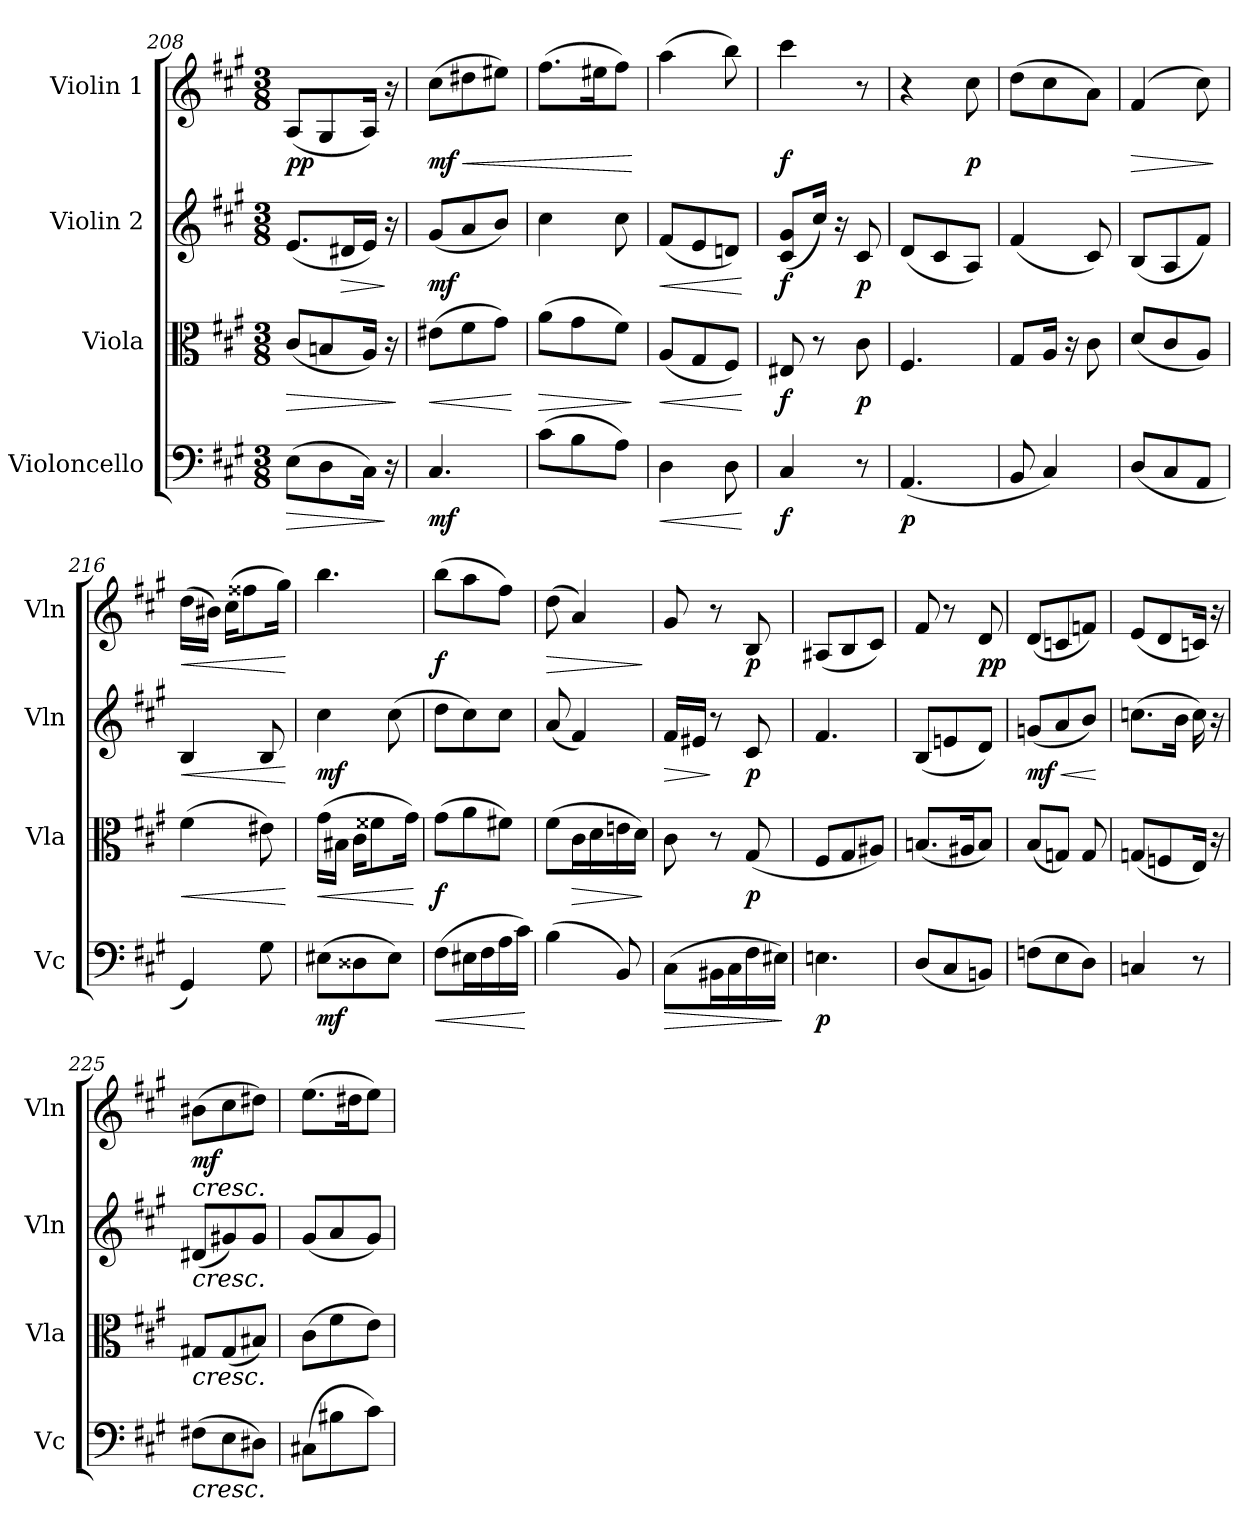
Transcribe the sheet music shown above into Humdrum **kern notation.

**kern	**dynam	**kern	**dynam	**kern	**dynam	**kern	**dynam
*part4	*part4	*part3	*part3	*part2	*part2	*part1	*part1
*staff4	*staff4	*staff3	*staff3	*staff2	*staff2	*staff1	*staff1
*I"Violoncello	*	*I"Viola	*	*I"Violin 2	*	*I"Violin 1	*
*I'Vc	*	*I'Vla	*	*I'Vln	*	*I'Vln	*
!!LO:LB:g=z
*clefF4	*	*clefC3	*	*clefG2	*	*clefG2	*
*k[f#c#g#]	*	*k[f#c#g#]	*	*k[f#c#g#]	*	*k[f#c#g#]	*
*M3/8	*	*M3/8	*	*M3/8	*	*M3/8	*
=208	=208	=208	=208	=208	=208	=208	=208
!	!LO:HP:b	!	!LO:HP:b	!	!	!	!LO:DY:b
(>8E\L	>	(<8c#/L	>	(<8.e/L	.	(<8A/L	pp
8D\	.	8Bn/	.	.	.	8G#/	.
!	!	!	!	!	!LO:HP:b	!	!
.	.	.	.	16d#X/L	>	.	.
16C#\Jk)	.	16A/Jk)	.	16e/JJ)	.	16A/Jk)	.
16r	]	16r	.	16r	]	16r	.
.	.	.	]	.	.	.	.
=209	=209	=209	=209	=209	=209	=209	=209
!	!LO:DY:b	!	!LO:HP:b	!	!	!	!LO:HP:b
!	!	!	!LO:DY:n=1:b	!	!LO:DY:b	!	!LO:DY:n=1:b
4.C#/	mf	(>8e#X\L	< other-dynamics	(<8g#/L	mf	(>8cc#\L	< mf
.	.	8f#\	.	8a/	.	8dd#X\	.
.	.	8g#\J)	.	8b/J)	.	8ee#X\J)	.
.	.	.	[	.	.	.	.
=210	=210	=210	=210	=210	=210	=210	=210
!	!	!	!LO:HP:b	!	!	!	!
(>8c#\L	.	(>8a\L	>	4cc#\	.	(>8.ff#\L	.
8B\	.	8g#\	.	.	.	.	.
.	.	.	.	.	.	16ee#X\K	.
8A\J)	.	8f#\J)	.	8cc#\	.	8ff#\J)	.
.	.	.	]	.	.	.	[
=211	=211	=211	=211	=211	=211	=211	=211
!	!LO:HP:b	!	!LO:HP:b	!	!LO:HP:b	!	!
4D\	<	(<8A/L	<	(<8f#/L	<	(>4aa\	.
.	.	8G#/	.	8e/	.	.	.
8D\	.	8F#/J)	.	8dn/J)	.	8bb\)	.
.	[	.	[	.	[	.	.
=212	=212	=212	=212	=212	=212	=212	=212
!	!LO:DY:b	!	!LO:DY:b	!	!LO:DY:b	!	!LO:DY:b
4C#/	f	8E#X/	f	(<8c#/ 8g#/L	f	4ccc#\	f
.	.	8r	.	16cc#/Jk)	.	.	.
.	.	.	.	16r	.	.	.
!	!	!	!LO:DY:b	!	!LO:DY:b	!	!
8r	.	8c#\	p	8c#/	p	8r	.
=213	=213	=213	=213	=213	=213	=213	=213
!	!LO:DY:b	!	!	!	!	!	!
(>4.AA/	p	4.F#/	.	(<8d/L	.	4r	.
.	.	.	.	8c#/	.	.	.
!	!	!	!	!	!	!	!LO:DY:b
.	.	.	.	8A/J)	.	8cc#\	p
=214	=214	=214	=214	=214	=214	=214	=214
8BB/	.	8G#/L	.	(<4f#/	.	(>8dd\L	.
4C#/)	.	16A/Jk	.	.	.	8cc#\	.
.	.	16r	.	.	.	.	.
.	.	8c#\	.	8c#/)	.	8a\J)	.
=215	=215	=215	=215	=215	=215	=215	=215
!	!	!	!	!	!	!	!LO:HP:b
(<8D/L	.	(<8d/L	.	(<8B/L	.	(>4f#/	>
8C#/	.	8c#/	.	8A/	.	.	.
8AA/J	.	8A/J)	.	8f#/J)	.	8cc#\)	.
.	.	.	.	.	.	.	]
=216	=216	=216	=216	=216	=216	=216	=216
!	!	!	!LO:HP:b	!	!LO:HP:b	!	!LO:HP:b
4GG#/)	.	(>4f#\	<	4B/	<	(>16dd\LL	<
.	.	.	.	.	.	16b#X\JJ)	.
.	.	.	.	.	.	(>16cc#\KL	.
.	.	.	.	.	.	8ff##X\	.
8G#\	.	8e#X\)	.	8B/	.	.	.
.	.	.	.	.	.	16gg#\Jk)	.
.	.	.	[	.	[	.	[
=217	=217	=217	=217	=217	=217	=217	=217
!	!LO:DY:b	!	!LO:HP:b	!	!LO:DY:b	!	!
(>8E#X\L	mf	(>16g#\LL	<	4cc#\	mf	4.bb\	.
.	.	16B#X\JJ	.	.	.	.	.
8D##X\	.	16c#\KL	.	.	.	.	.
.	.	8f##X\	.	.	.	.	.
8E#\J)	.	.	.	(>8cc#\	.	.	.
.	.	16g#\Jk)	.	.	.	.	.
.	.	.	[	.	.	.	.
=218	=218	=218	=218	=218	=218	=218	=218
!	!LO:HP:b	!	!LO:DY:b	!	!	!	!LO:DY:b
(>8F#\L	<	(>8g#\L	f	8dd\L	.	(>8bb\L	f
16E#X\L	.	8a\	.	8cc#\)	.	8aa\	.
16F#\	.	.	.	.	.	.	.
16A\	.	8f#X\J)	.	8cc#\J	.	8ff#\J)	.
16c#\JJ)	.	.	.	.	.	.	.
.	[	.	.	.	.	.	.
=219	=219	=219	=219	=219	=219	=219	=219
!	!	!	!	!	!	!	!LO:HP:b
(>4B\	.	(>8f#\L	.	(<8a/	.	(>8dd\	>
!	!	!	!LO:HP:b	!	!	!	!
.	.	16c#\L	>	4f#/)	.	4a/)	.
.	.	16d\	.	.	.	.	.
8BB/)	.	16en\	.	.	.	.	.
.	.	16d\JJ)	.	.	.	.	.
.	.	.	]	.	.	.	]
!!LO:LB:g=z
=220	=220	=220	=220	=220	=220	=220	=220
!	!LO:HP:b	!	!	!	!LO:HP:b	!	!
(>8C#\L	>	8c#\	.	16f#/LL	>	8g#/	.
.	.	.	.	16e#X/JJ	.	.	.
16BB#X\L	.	8r	.	8r	]	8r	.
16C#\	.	.	.	.	.	.	.
!	!	!	!LO:DY:b	!	!LO:DY:b	!	!LO:DY:b
16F#\	.	(<8G#/	p	8c#/	p	8B/	p
16E#X\JJ)	.	.	.	.	.	.	.
.	]	.	.	.	.	.	.
=221	=221	=221	=221	=221	=221	=221	=221
!	!LO:DY:b	!	!	!	!	!	!
4.En\	p	8F#/L	.	4.f#/	.	(<8A#X/L	.
.	.	8G#/	.	.	.	8B/	.
.	.	8A#X/J)	.	.	.	8c#/J)	.
=222	=222	=222	=222	=222	=222	=222	=222
(<8D/L	.	(<8.Bn/L	.	(<8B/L	.	8f#/	.
8C#/	.	.	.	8en/	.	8r	.
.	.	16A#X/K	.	.	.	.	.
!	!	!	!	!	!	!	!LO:DY:b
8BBn/J)	.	8B/J)	.	8d/J)	.	8d/	pp
=223	=223	=223	=223	=223	=223	=223	=223
!	!	!	!	!	!LO:HP:b	!	!
!	!	!	!	!	!LO:DY:n=1:b	!	!
(>8Fn\L	.	(<8B/L	.	(<8gn/L	< mf	(<8d/L	.
8E\	.	8Gn/J)	.	8a/	.	8cn/	.
8D\J)	.	8G/	.	8b/J)	.	8fn/J)	.
.	.	.	.	.	[	.	.
=224	=224	=224	=224	=224	=224	=224	=224
4Cn/	.	(<8Gn/L	.	(>8.ccn\L	.	(<8e/L	.
.	.	8Fn/	.	.	.	8d/	.
.	.	.	.	16b\Jk	.	.	.
8r	.	16E/Jk)	.	16cc\)	.	16cn/Jk)	.
.	.	16r	.	16r	.	16r	.
=225	=225	=225	=225	=225	=225	=225	=225
!	!	!	!	!	!	!LO:TX:b:i:t=cresc.	!
!	!	!	!	!LO:TX:b:i:t=cresc.	!	!	!
!	!	!LO:TX:b:i:t=cresc.	!	!	!	!	!
!LO:TX:b:i:t=cresc.	!	!	!	!	!	!	!
!	!	!	!	!	!	!	!LO:DY:b
(>8F#X\L	.	8G#X/L	.	(<8d#X/L	.	(>8b#X\L	mf
8E\	.	(<8G#/	.	8g#X/)	.	8cc#\	.
8D#X\J)	.	8B#X/J)	.	8g#/J	.	8dd#X\J)	.
=226	=226	=226	=226	=226	=226	=226	=226
(>8C#X\L	.	(>8c#\L	.	(<8g#/L	.	(>8.ee\L	.
8B#X\	.	8f#\	.	8a/	.	.	.
.	.	.	.	.	.	16dd#X\K	.
8c#\J)	.	8e\J)	.	8g#/J)	.	8ee\J)	.
=	=	=	=	=	=	=	=
*-	*-	*-	*-	*-	*-	*-	*-
